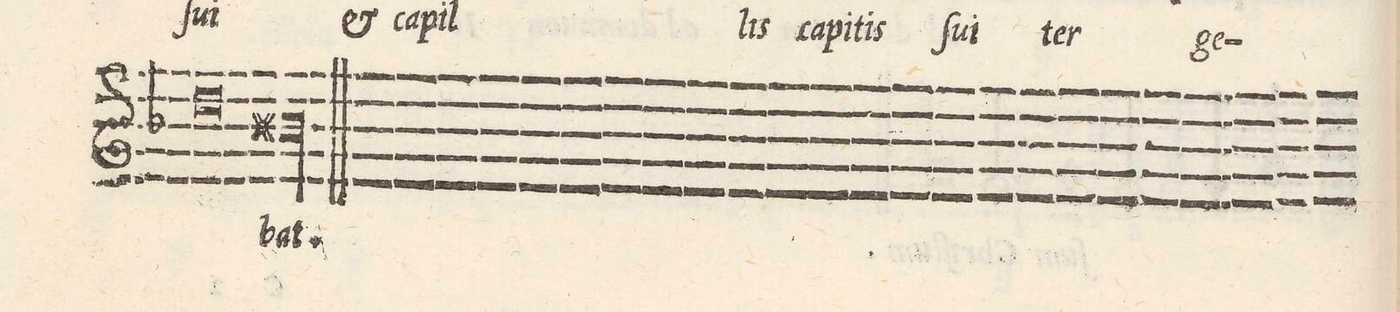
**kern	**text
*I"CANTVS	*
*clefG2	*
*k[b-]	*
*met(C|)	*
*M2/1	*
0dd	.
=62-	=62-
0bnl	-bat.
==	==
*-	*-
